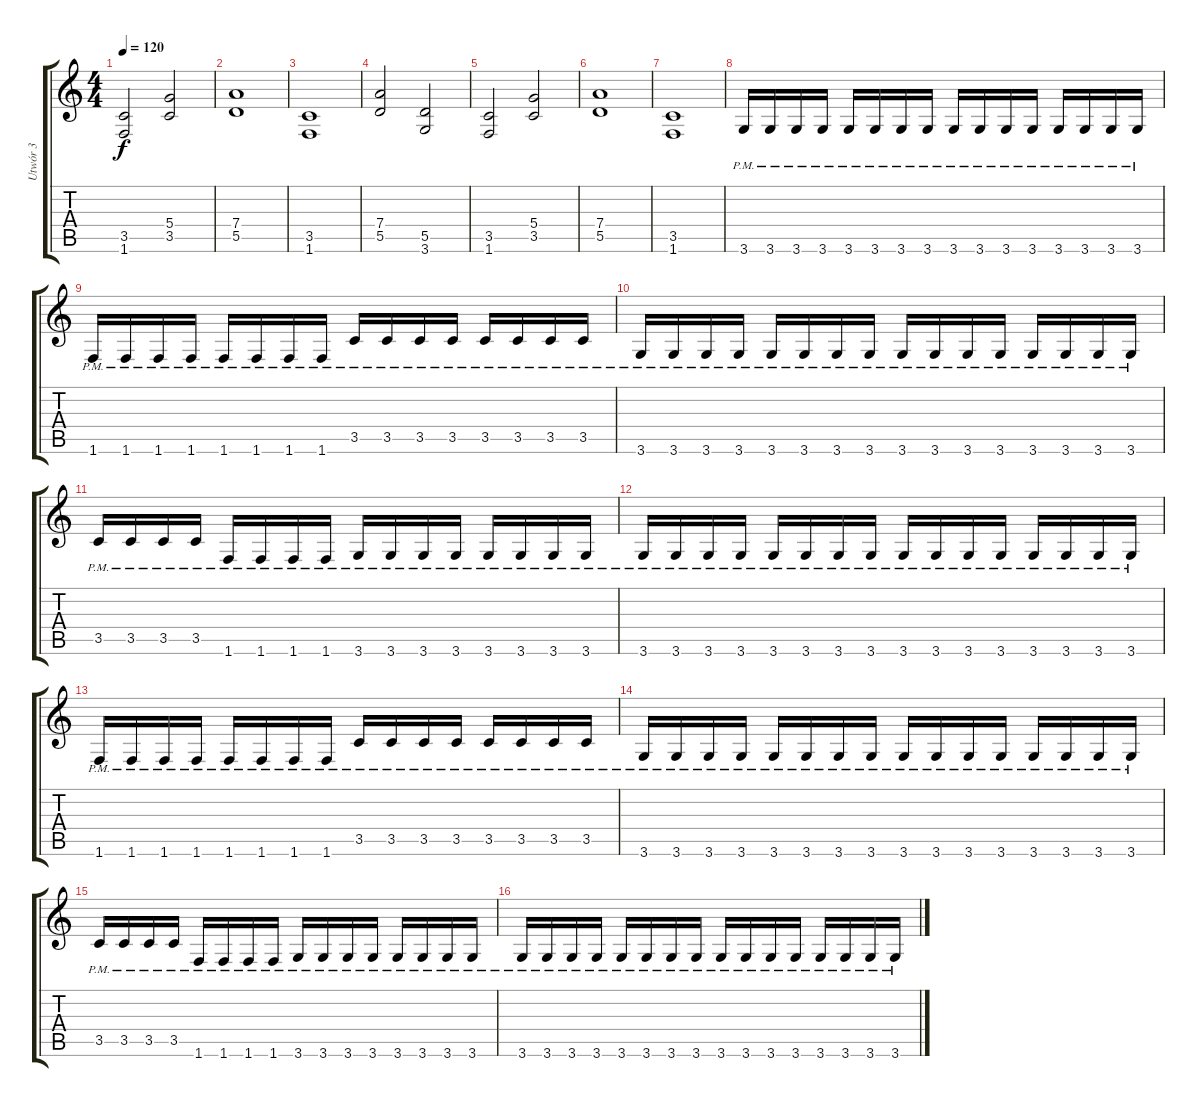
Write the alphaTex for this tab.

\track ("Utwór 3" "Utwór 3") {instrument distortionguitar}
\staff {score tabs}
\tuning (E4 B3 G3 D3 A2 E2) {hide}
\ts (4 4)
\tempo 120
\clef g2
\ks c
(3.5 1.6).2{dy f} (5.4 3.5).2 |
(7.4 5.5).1 |
(3.5 1.6).1 |
(7.4 5.5).2 (5.5 3.6).2 |
(3.5 1.6).2 (5.4 3.5).2 |
(7.4 5.5).1 |
(3.5 1.6).1 |
3.6{pm}.16 3.6{pm}.16 3.6{pm}.16 3.6{pm}.16 3.6{pm}.16 3.6{pm}.16 3.6{pm}.16 3.6{pm}.16 3.6{pm}.16 3.6{pm}.16 3.6{pm}.16 3.6{pm}.16 3.6{pm}.16 3.6{pm}.16 3.6{pm}.16 3.6{pm}.16 |
1.6{pm}.16 1.6{pm}.16 1.6{pm}.16 1.6{pm}.16 1.6{pm}.16 1.6{pm}.16 1.6{pm}.16 1.6{pm}.16 3.5{pm}.16 3.5{pm}.16 3.5{pm}.16 3.5{pm}.16 3.5{pm}.16 3.5{pm}.16 3.5{pm}.16 3.5{pm}.16 |
3.6{pm}.16 3.6{pm}.16 3.6{pm}.16 3.6{pm}.16 3.6{pm}.16 3.6{pm}.16 3.6{pm}.16 3.6{pm}.16 3.6{pm}.16 3.6{pm}.16 3.6{pm}.16 3.6{pm}.16 3.6{pm}.16 3.6{pm}.16 3.6{pm}.16 3.6{pm}.16 |
3.5{pm}.16 3.5{pm}.16 3.5{pm}.16 3.5{pm}.16 1.6{pm}.16 1.6{pm}.16 1.6{pm}.16 1.6{pm}.16 3.6{pm}.16 3.6{pm}.16 3.6{pm}.16 3.6{pm}.16 3.6{pm}.16 3.6{pm}.16 3.6{pm}.16 3.6{pm}.16 |
3.6{pm}.16 3.6{pm}.16 3.6{pm}.16 3.6{pm}.16 3.6{pm}.16 3.6{pm}.16 3.6{pm}.16 3.6{pm}.16 3.6{pm}.16 3.6{pm}.16 3.6{pm}.16 3.6{pm}.16 3.6{pm}.16 3.6{pm}.16 3.6{pm}.16 3.6{pm}.16 |
1.6{pm}.16 1.6{pm}.16 1.6{pm}.16 1.6{pm}.16 1.6{pm}.16 1.6{pm}.16 1.6{pm}.16 1.6{pm}.16 3.5{pm}.16 3.5{pm}.16 3.5{pm}.16 3.5{pm}.16 3.5{pm}.16 3.5{pm}.16 3.5{pm}.16 3.5{pm}.16 |
3.6{pm}.16 3.6{pm}.16 3.6{pm}.16 3.6{pm}.16 3.6{pm}.16 3.6{pm}.16 3.6{pm}.16 3.6{pm}.16 3.6{pm}.16 3.6{pm}.16 3.6{pm}.16 3.6{pm}.16 3.6{pm}.16 3.6{pm}.16 3.6{pm}.16 3.6{pm}.16 |
3.5{pm}.16 3.5{pm}.16 3.5{pm}.16 3.5{pm}.16 1.6{pm}.16 1.6{pm}.16 1.6{pm}.16 1.6{pm}.16 3.6{pm}.16 3.6{pm}.16 3.6{pm}.16 3.6{pm}.16 3.6{pm}.16 3.6{pm}.16 3.6{pm}.16 3.6{pm}.16 |
3.6{pm}.16 3.6{pm}.16 3.6{pm}.16 3.6{pm}.16 3.6{pm}.16 3.6{pm}.16 3.6{pm}.16 3.6{pm}.16 3.6{pm}.16 3.6{pm}.16 3.6{pm}.16 3.6{pm}.16 3.6{pm}.16 3.6{pm}.16 3.6{pm}.16 3.6{pm}.16
